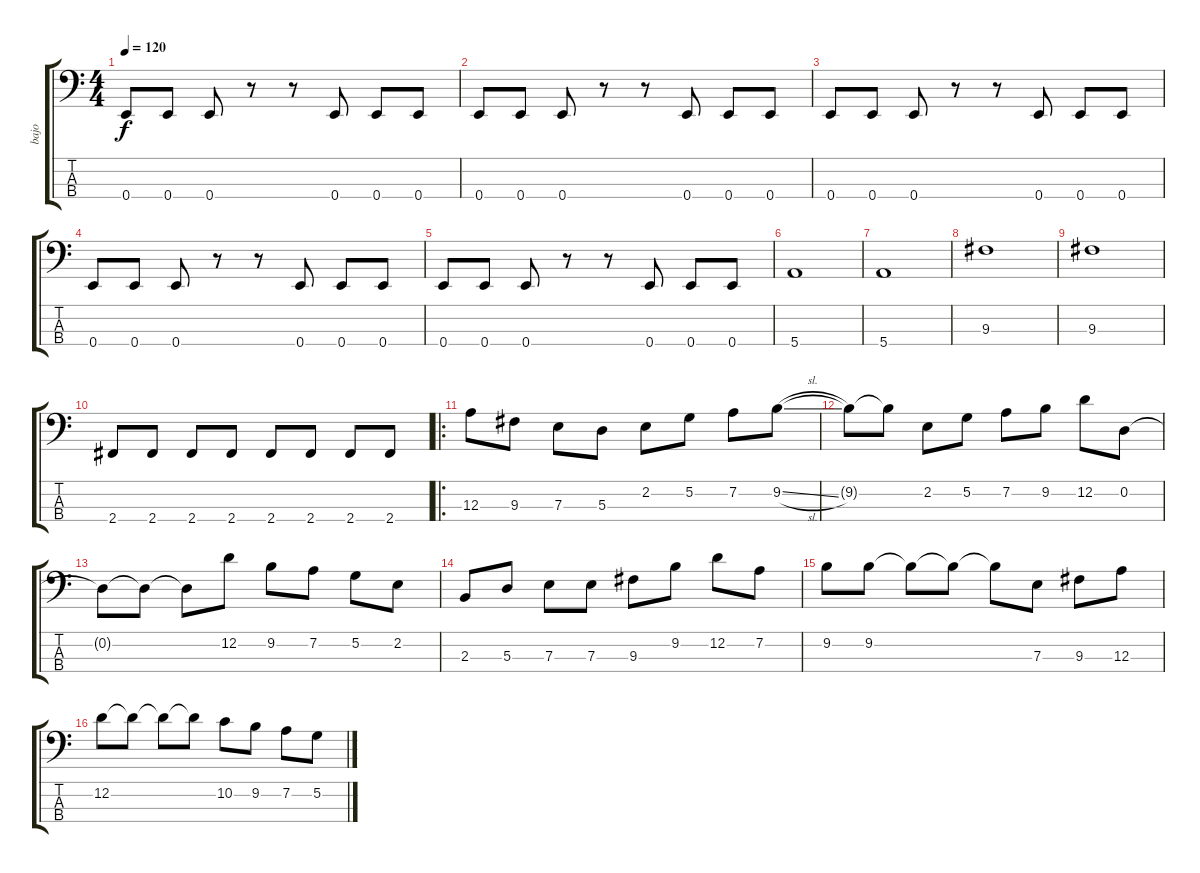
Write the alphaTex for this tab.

\track ("bajo" "bajo") {instrument acousticbass}
\staff {score tabs}
\tuning (G2 D2 A1 E1) {hide}
\ts (4 4)
\tempo 120
\clef f4
\ks c
0.4.8{dy f} 0.4.8 0.4.8 r.8 r.8 0.4.8 0.4.8 0.4.8 |
0.4.8 0.4.8 0.4.8 r.8 r.8 0.4.8 0.4.8 0.4.8 |
0.4.8 0.4.8 0.4.8 r.8 r.8 0.4.8 0.4.8 0.4.8 |
0.4.8 0.4.8 0.4.8 r.8 r.8 0.4.8 0.4.8 0.4.8 |
0.4.8 0.4.8 0.4.8 r.8 r.8 0.4.8 0.4.8 0.4.8 |
5.4.1 |
5.4.1 |
9.3.1 |
9.3.1 |
2.4.8 2.4.8 2.4.8 2.4.8 2.4.8 2.4.8 2.4.8 2.4.8 |
\ro
12.3.8 9.3.8 7.3.8 5.3.8 2.2.8 5.2.8 7.2.8 9.2{sl}.8 |
9.2{t}.8 9.2{t}.8 2.2.8 5.2.8 7.2.8 9.2.8 12.2.8 0.2.8 |
0.2{t}.8 0.2{t}.8 0.2{t}.8 12.2.8 9.2.8 7.2.8 5.2.8 2.2.8 |
2.3.8 5.3.8 7.3.8 7.3.8 9.3.8 9.2.8 12.2.8 7.2.8 |
9.2.8 9.2.8 9.2{t}.8 9.2{t}.8 9.2{t}.8 7.3.8 9.3.8 12.3.8 |
12.2.8 12.2{t}.8 12.2{t}.8 12.2{t}.8 10.2.8 9.2.8 7.2.8 5.2.8
